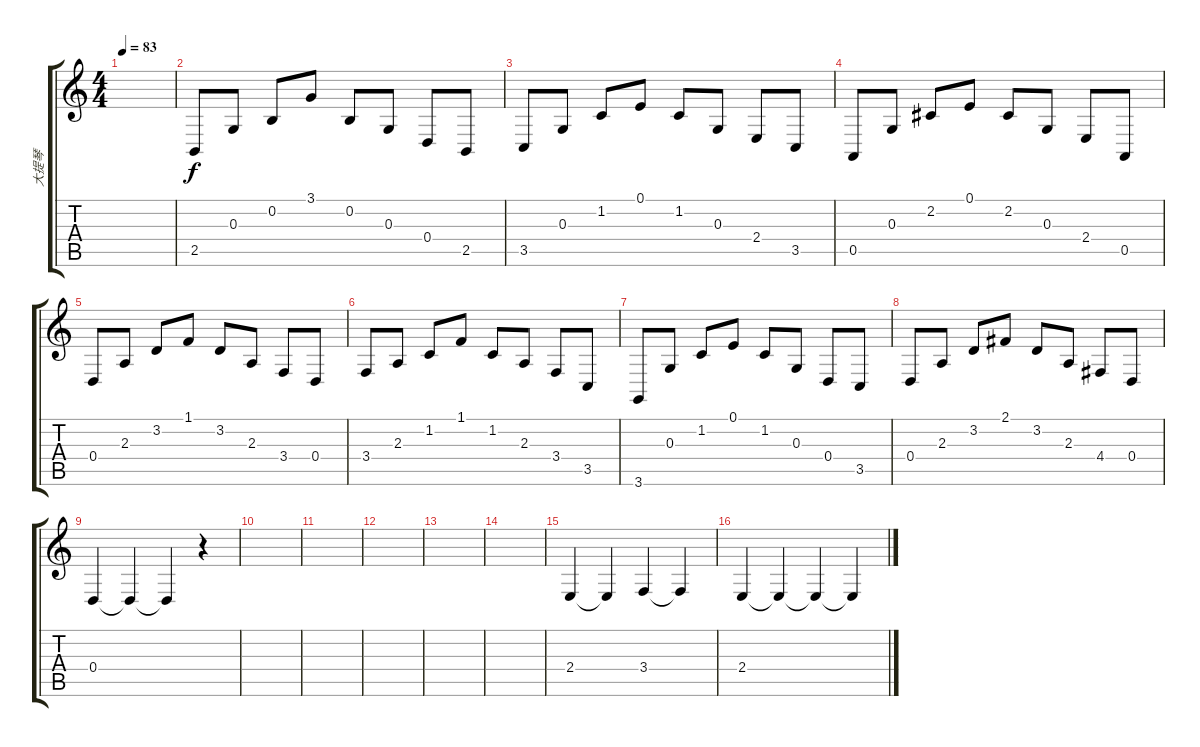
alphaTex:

\track ("大提琴" "大提琴") {instrument violin}
\staff {score tabs}
\tuning (E4 B3 G3 D3 A2 E2) {hide}
\ts (4 4)
\tempo 83
\clef g2
\ks c
|
2.5.8 0.3.8 0.2.8 3.1.8 0.2.8 0.3.8 0.4.8 2.5.8 |
3.5.8 0.3.8 1.2.8 0.1.8 1.2.8 0.3.8 2.4.8 3.5.8 |
0.5.8 0.3.8 2.2.8 0.1.8 2.2.8 0.3.8 2.4.8 0.5.8 |
0.4.8 2.3.8 3.2.8 1.1.8 3.2.8 2.3.8 3.4.8 0.4.8 |
3.4.8 2.3.8 1.2.8 1.1.8 1.2.8 2.3.8 3.4.8 3.5.8 |
3.6.8 0.3.8 1.2.8 0.1.8 1.2.8 0.3.8 0.4.8 3.5.8 |
0.4.8 2.3.8 3.2.8 2.1.8 3.2.8 2.3.8 4.4.8 0.4.8 |
0.4.4 0.4{t}.4 0.4{t}.4 r.4 |
|
|
|
|
|
2.4.4 2.4{t}.4 3.4.4 3.4{t}.4 |
2.4.4 2.4{t}.4 2.4{t}.4 2.4{t}.4
